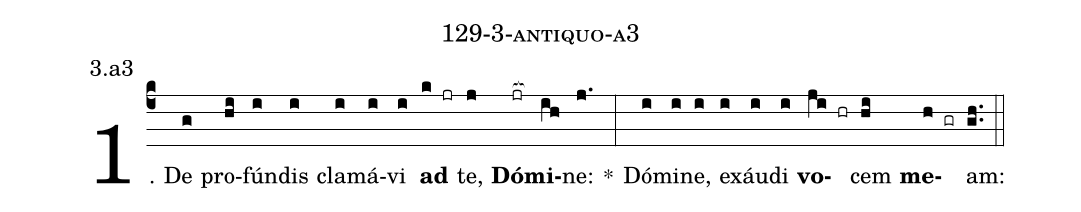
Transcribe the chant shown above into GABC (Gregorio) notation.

name: 129-3-antiquo-a3;
annotation: 3.a3;
%%
(c4)1. De(g) pro(hi)fún(i)dis(i) cla(i)má(i)vi(i) <b>ad</b>(k jr) te,(j) <b>Dó</b>(jr[ocb:1{])<b>mi</b>(ih[ocb:0}])ne:(j.) *(:) Dó(i)mi(i)ne,(i) ex(i)áu(i)di(i) <b>vo</b>(ji hr)cem(hi) <b>me</b>(h gr)am:(gh..) (::)
